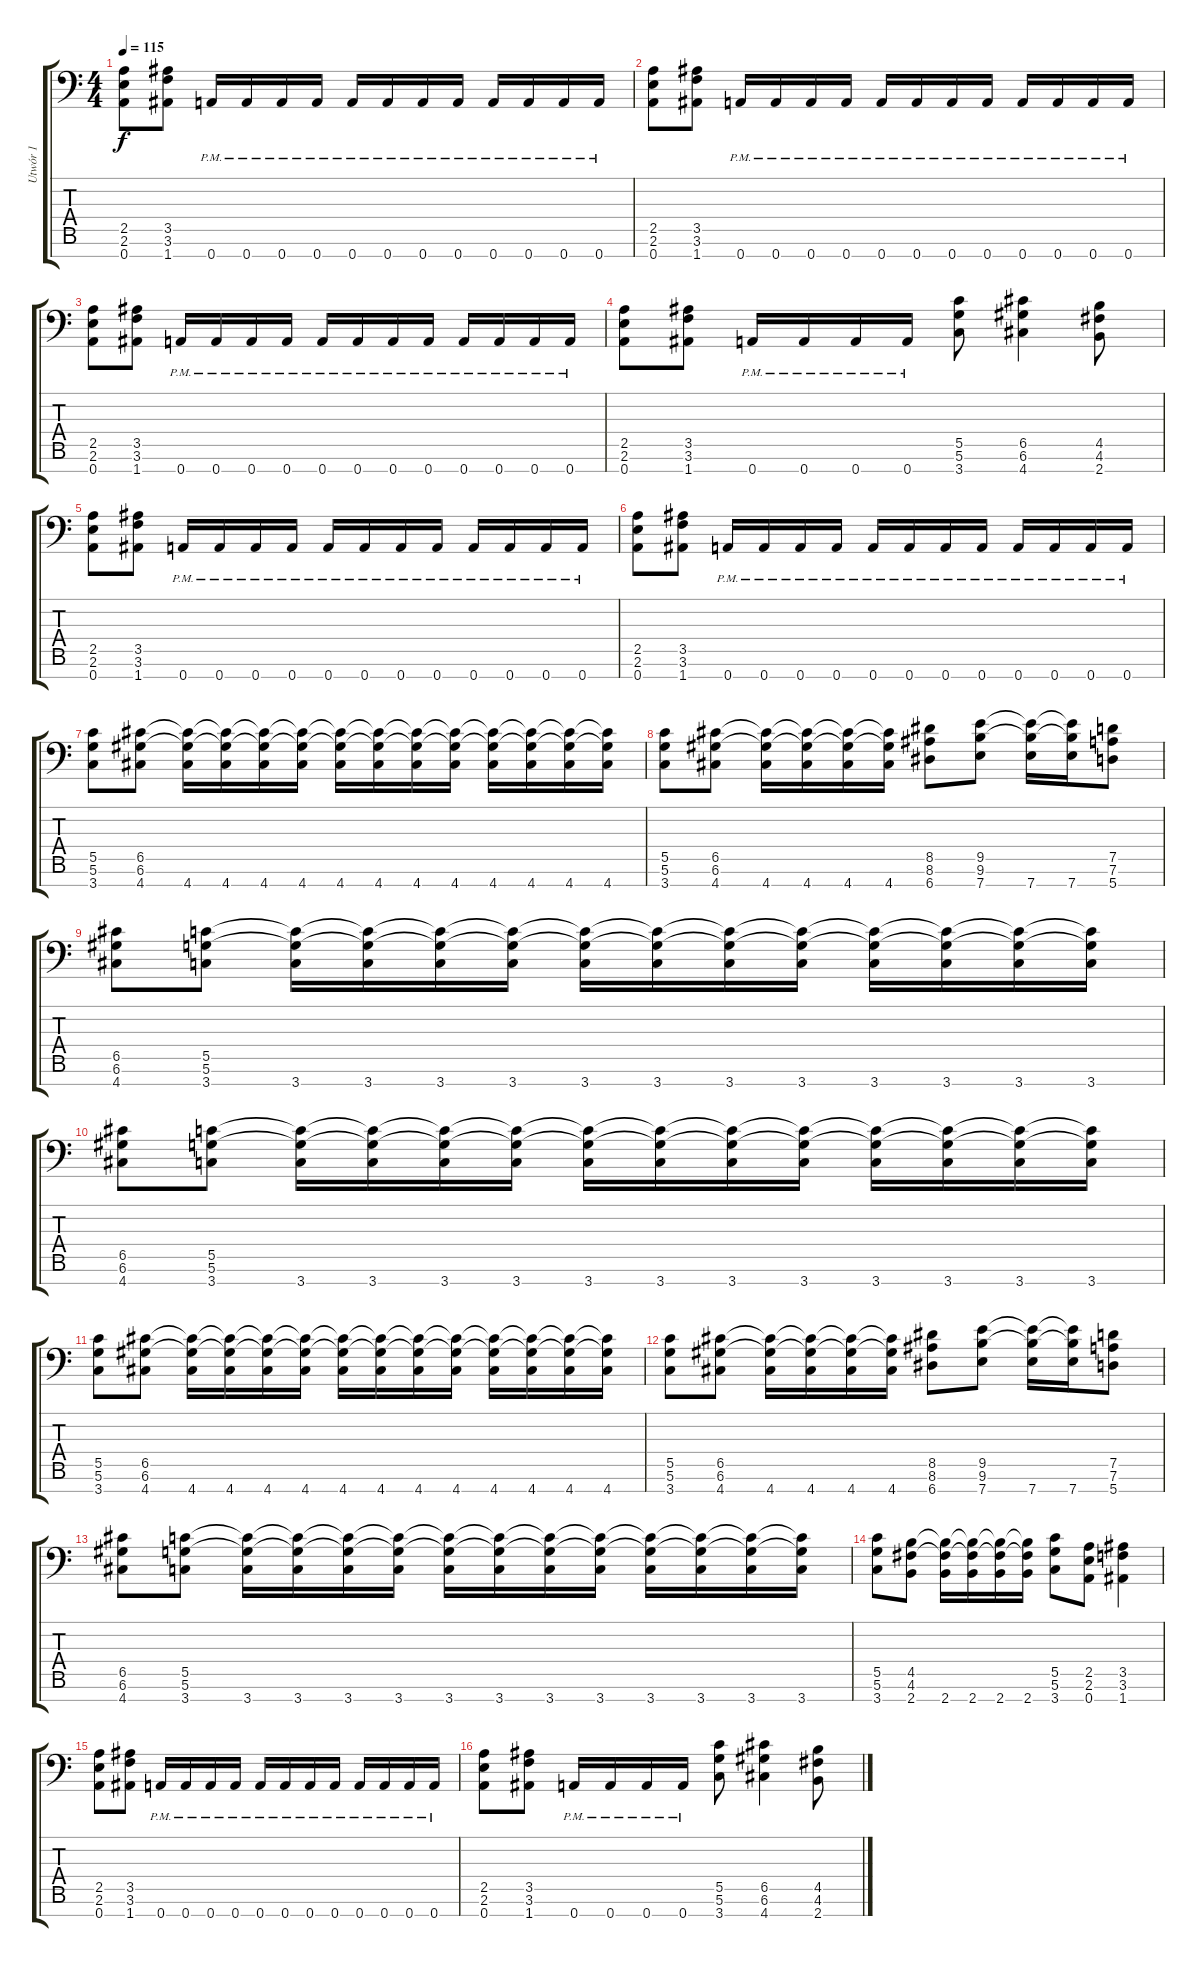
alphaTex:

\track ("Utwór 1" "Utwór 1") {instrument overdrivenguitar}
\staff {score tabs}
\tuning (D4 A3 F3 C3 G2 D2 A1) {hide}
\ts (4 4)
\tempo 115
\clef f4
\ks c
(2.5 2.6 0.7).8{dy f} (3.5 3.6 1.7).8 0.7{pm}.16 0.7{pm}.16 0.7{pm}.16 0.7{pm}.16 0.7{pm}.16 0.7{pm}.16 0.7{pm}.16 0.7{pm}.16 0.7{pm}.16 0.7{pm}.16 0.7{pm}.16 0.7{pm}.16 |
(2.5 2.6 0.7).8 (3.5 3.6 1.7).8 0.7{pm}.16 0.7{pm}.16 0.7{pm}.16 0.7{pm}.16 0.7{pm}.16 0.7{pm}.16 0.7{pm}.16 0.7{pm}.16 0.7{pm}.16 0.7{pm}.16 0.7{pm}.16 0.7{pm}.16 |
(2.5 2.6 0.7).8 (3.5 3.6 1.7).8 0.7{pm}.16 0.7{pm}.16 0.7{pm}.16 0.7{pm}.16 0.7{pm}.16 0.7{pm}.16 0.7{pm}.16 0.7{pm}.16 0.7{pm}.16 0.7{pm}.16 0.7{pm}.16 0.7{pm}.16 |
(2.5 2.6 0.7).8 (3.5 3.6 1.7).8 0.7{pm}.16 0.7{pm}.16 0.7{pm}.16 0.7{pm}.16 (5.5 5.6 3.7).8 (6.5 6.6 4.7).4 (4.5 4.6 2.7).8 |
(2.5 2.6 0.7).8 (3.5 3.6 1.7).8 0.7{pm}.16 0.7{pm}.16 0.7{pm}.16 0.7{pm}.16 0.7{pm}.16 0.7{pm}.16 0.7{pm}.16 0.7{pm}.16 0.7{pm}.16 0.7{pm}.16 0.7{pm}.16 0.7{pm}.16 |
(2.5 2.6 0.7).8 (3.5 3.6 1.7).8 0.7{pm}.16 0.7{pm}.16 0.7{pm}.16 0.7{pm}.16 0.7{pm}.16 0.7{pm}.16 0.7{pm}.16 0.7{pm}.16 0.7{pm}.16 0.7{pm}.16 0.7{pm}.16 0.7{pm}.16 |
(5.5 5.6 3.7).8 (6.5 6.6 4.7).8 (6.5{t} 6.6{t} 4.7).16 (6.5{t} 6.6{t} 4.7).16 (6.5{t} 6.6{t} 4.7).16 (6.5{t} 6.6{t} 4.7).16 (6.5{t} 6.6{t} 4.7).16 (6.5{t} 6.6{t} 4.7).16 (6.5{t} 6.6{t} 4.7).16 (6.5{t} 6.6{t} 4.7).16 (6.5{t} 6.6{t} 4.7).16 (6.5{t} 6.6{t} 4.7).16 (6.5{t} 6.6{t} 4.7).16 (6.5{t} 6.6{t} 4.7).16 |
(5.5 5.6 3.7).8 (6.5 6.6 4.7).8 (6.5{t} 6.6{t} 4.7).16 (6.5{t} 6.6{t} 4.7).16 (6.5{t} 6.6{t} 4.7).16 (6.5{t} 6.6{t} 4.7).16 (8.5 8.6 6.7).8 (9.5 9.6 7.7).8 (9.5{t} 9.6{t} 7.7).16 (9.5{t} 9.6{t} 7.7).16 (7.5 7.6 5.7).8 |
(6.5 6.6 4.7).8 (5.5 5.6 3.7).8 (5.5{t} 5.6{t} 3.7).16 (5.5{t} 5.6{t} 3.7).16 (5.5{t} 5.6{t} 3.7).16 (5.5{t} 5.6{t} 3.7).16 (5.5{t} 5.6{t} 3.7).16 (5.5{t} 5.6{t} 3.7).16 (5.5{t} 5.6{t} 3.7).16 (5.5{t} 5.6{t} 3.7).16 (5.5{t} 5.6{t} 3.7).16 (5.5{t} 5.6{t} 3.7).16 (5.5{t} 5.6{t} 3.7).16 (5.5{t} 5.6{t} 3.7).16 |
(6.5 6.6 4.7).8 (5.5 5.6 3.7).8 (5.5{t} 5.6{t} 3.7).16 (5.5{t} 5.6{t} 3.7).16 (5.5{t} 5.6{t} 3.7).16 (5.5{t} 5.6{t} 3.7).16 (5.5{t} 5.6{t} 3.7).16 (5.5{t} 5.6{t} 3.7).16 (5.5{t} 5.6{t} 3.7).16 (5.5{t} 5.6{t} 3.7).16 (5.5{t} 5.6{t} 3.7).16 (5.5{t} 5.6{t} 3.7).16 (5.5{t} 5.6{t} 3.7).16 (5.5{t} 5.6{t} 3.7).16 |
(5.5 5.6 3.7).8 (6.5 6.6 4.7).8 (6.5{t} 6.6{t} 4.7).16 (6.5{t} 6.6{t} 4.7).16 (6.5{t} 6.6{t} 4.7).16 (6.5{t} 6.6{t} 4.7).16 (6.5{t} 6.6{t} 4.7).16 (6.5{t} 6.6{t} 4.7).16 (6.5{t} 6.6{t} 4.7).16 (6.5{t} 6.6{t} 4.7).16 (6.5{t} 6.6{t} 4.7).16 (6.5{t} 6.6{t} 4.7).16 (6.5{t} 6.6{t} 4.7).16 (6.5{t} 6.6{t} 4.7).16 |
(5.5 5.6 3.7).8 (6.5 6.6 4.7).8 (6.5{t} 6.6{t} 4.7).16 (6.5{t} 6.6{t} 4.7).16 (6.5{t} 6.6{t} 4.7).16 (6.5{t} 6.6{t} 4.7).16 (8.5 8.6 6.7).8 (9.5 9.6 7.7).8 (9.5{t} 9.6{t} 7.7).16 (9.5{t} 9.6{t} 7.7).16 (7.5 7.6 5.7).8 |
(6.5 6.6 4.7).8 (5.5 5.6 3.7).8 (5.5{t} 5.6{t} 3.7).16 (5.5{t} 5.6{t} 3.7).16 (5.5{t} 5.6{t} 3.7).16 (5.5{t} 5.6{t} 3.7).16 (5.5{t} 5.6{t} 3.7).16 (5.5{t} 5.6{t} 3.7).16 (5.5{t} 5.6{t} 3.7).16 (5.5{t} 5.6{t} 3.7).16 (5.5{t} 5.6{t} 3.7).16 (5.5{t} 5.6{t} 3.7).16 (5.5{t} 5.6{t} 3.7).16 (5.5{t} 5.6{t} 3.7).16 |
(5.5 5.6 3.7).8 (4.5 4.6 2.7).8 (4.5{t} 4.6{t} 2.7).16 (4.5{t} 4.6{t} 2.7).16 (4.5{t} 4.6{t} 2.7).16 (4.5{t} 4.6{t} 2.7).16 (5.5 5.6 3.7).8 (2.5 2.6 0.7).8 (3.5 3.6 1.7).4 |
(2.5 2.6 0.7).8 (3.5 3.6 1.7).8 0.7{pm}.16 0.7{pm}.16 0.7{pm}.16 0.7{pm}.16 0.7{pm}.16 0.7{pm}.16 0.7{pm}.16 0.7{pm}.16 0.7{pm}.16 0.7{pm}.16 0.7{pm}.16 0.7{pm}.16 |
(2.5 2.6 0.7).8 (3.5 3.6 1.7).8 0.7{pm}.16 0.7{pm}.16 0.7{pm}.16 0.7{pm}.16 (5.5 5.6 3.7).8 (6.5 6.6 4.7).4 (4.5 4.6 2.7).8
